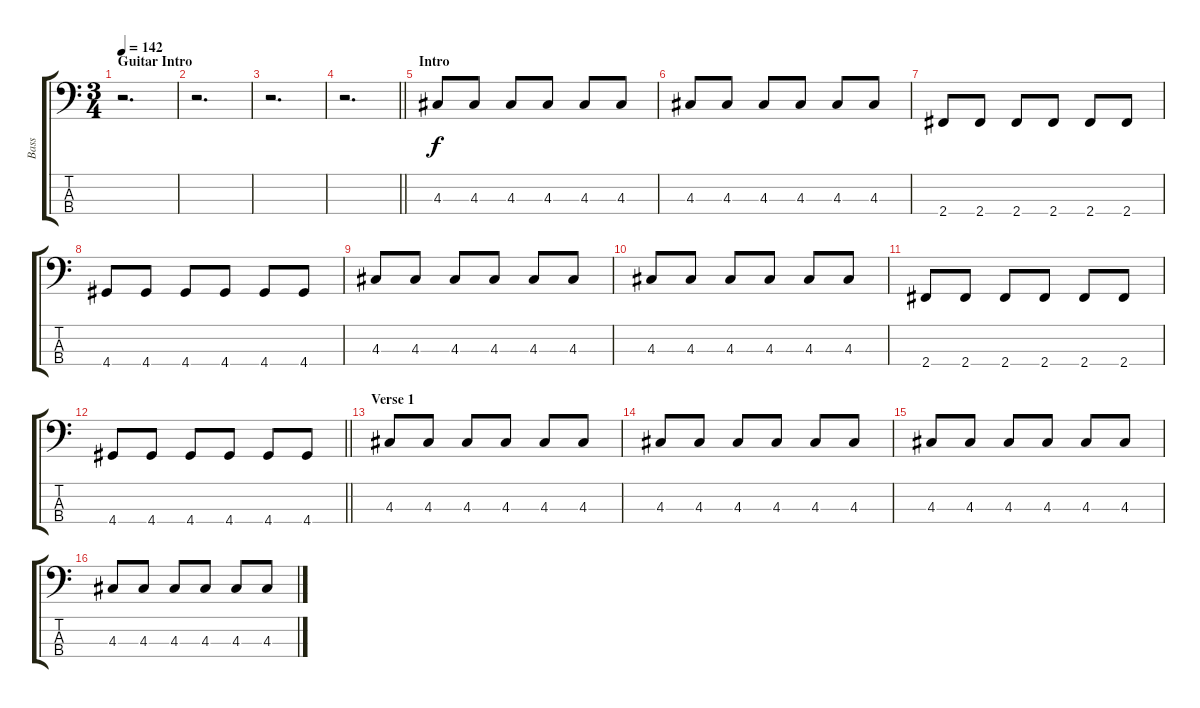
\track ("Bass" "Bass") {instrument electricbassfinger}
\staff {score tabs}
\tuning (G2 D2 A1 E1) {hide}
\ts (3 4)
\section ("" "Guitar Intro")
\tempo 142
\clef f4
\ks c
r.2{d dy f instrument electricbassfinger} |
r.2{d} |
r.2{d} |
\barLineRight lightlight
r.2{d} |
\section ("" "Intro")
4.3.8 4.3.8 4.3.8 4.3.8 4.3.8 4.3.8 |
4.3.8 4.3.8 4.3.8 4.3.8 4.3.8 4.3.8 |
2.4.8 2.4.8 2.4.8 2.4.8 2.4.8 2.4.8 |
4.4.8 4.4.8 4.4.8 4.4.8 4.4.8 4.4.8 |
4.3.8 4.3.8 4.3.8 4.3.8 4.3.8 4.3.8 |
4.3.8 4.3.8 4.3.8 4.3.8 4.3.8 4.3.8 |
2.4.8 2.4.8 2.4.8 2.4.8 2.4.8 2.4.8 |
\barLineRight lightlight
4.4.8 4.4.8 4.4.8 4.4.8 4.4.8 4.4.8 |
\section ("" "Verse 1")
4.3.8 4.3.8 4.3.8 4.3.8 4.3.8 4.3.8 |
4.3.8 4.3.8 4.3.8 4.3.8 4.3.8 4.3.8 |
4.3.8 4.3.8 4.3.8 4.3.8 4.3.8 4.3.8 |
4.3.8 4.3.8 4.3.8 4.3.8 4.3.8 4.3.8
